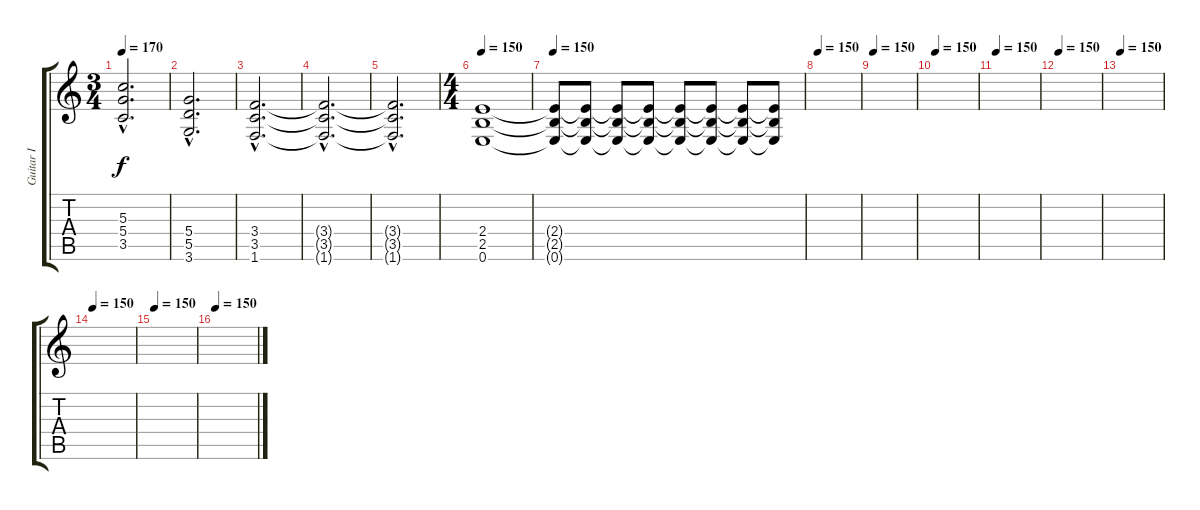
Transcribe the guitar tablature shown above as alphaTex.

\track ("Guitar I" "Guitar I") {instrument distortionguitar}
\staff {score tabs}
\tuning (E4 B3 G3 D3 A2 E2) {hide}
\ts (3 4)
\tempo 170
\clef g2
\ks c
(5.3{hac} 5.4{hac} 3.5{hac}).2{d dy f} |
(5.4{hac} 5.5{hac} 3.6{hac}).2{d} |
(3.4{hac} 3.5{hac} 1.6{hac}).2{d} |
(3.4{hac t} 3.5{hac t} 1.6{hac t}).2{d} |
(3.4{hac t} 3.5{hac t} 1.6{hac t}).2{d} |
\ts (4 4)
\tempo 150
(2.4 2.5 0.6).1 |
\tempo 150
(2.4{t} 2.5{t} 0.6{t}).8{volume 8} (2.4{t} 2.5{t} 0.6{t}).8{volume 7} (2.4{t} 2.5{t} 0.6{t}).8{volume 6} (2.4{t} 2.5{t} 0.6{t}).8{volume 5} (2.4{t} 2.5{t} 0.6{t}).8{volume 4} (2.4{t} 2.5{t} 0.6{t}).8{volume 3} (2.4{t} 2.5{t} 0.6{t}).8{volume 2} (2.4{t} 2.5{t} 0.6{t}).8{volume 1} |
\tempo 150
|
\tempo 150
|
\tempo 150
|
\tempo 150
|
\tempo 150
|
\tempo 150
|
\tempo 150
|
\tempo 150
|
\tempo 150
